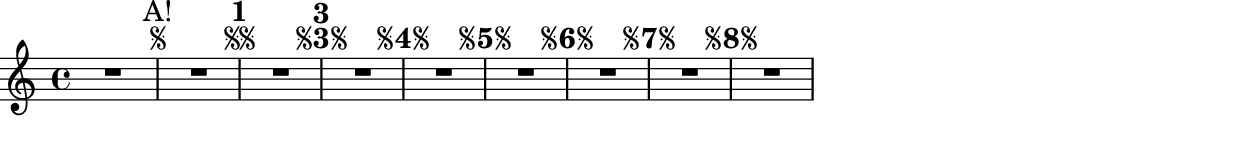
%% Generated by lilypond-book
%% Options: [exampleindent=10.16\mm,indent=0\mm,line-width=160\mm]
\include "lilypond-book-preamble.ly"


% ****************************************************************
% Start cut-&-pastable-section
% ****************************************************************

#(ly:set-option 'eps-box-padding 3.000000)



\paper {
  indent = 0\mm
  line-width = 160\mm
  % offset the left padding, also add 1mm as lilypond creates cropped
  % images with a little space on the right
  line-width = #(- line-width (* mm  3.000000) (* mm 1))
}

\layout {
  
}




% ****************************************************************
% ly snippet:
% ****************************************************************
\sourcefilename "/lilypond-2.24.3/input/regression/mark-tracking-conflict-specific-segno-mark.ly"
\sourcefileline 0
\version "2.23.6"
#(ly:set-option 'warning-as-error #t)

\header {
  texidoc = "LilyPond issues warnings when @code{\\segnoMark @var{n}}
conflicts with certain other simultaneous marks, and engraves only the
first.

Segno marks 1 to@tie{}3 should appear with various rehearsal marks.
Segno marks 4 to@tie{}8 should appear alone."
}

\layout {
  \context {
    \Score
    rehearsalMarkFormatter = #format-mark-numbers
  }
}

\parallelMusic upper,lower {
  R1 \segnoMark 1 |
  R1 \mark "A!" |
  %% no warning

  R1 \segnoMark 2 |
  R1 \mark \default |
  %% no warning

  R1 \segnoMark 3 |
  R1 \mark 3 |
  %% no warning

  R1 \segnoMark 4 |
  R1 \segnoMark \default |
  %% no warning

  R1 \segnoMark 5 |
  R1 \segnoMark 9 |
  #(ly:expect-warning (ly:translate-cpp-warning-scheme
                       "conflict with event: `%s'") "segno-mark-event")
  #(ly:expect-warning (ly:translate-cpp-warning-scheme
                       "discarding event: `%s'") "segno-mark-event")

  R1 \segnoMark 6 |
  R1 \codaMark \default |
  #(ly:expect-warning (ly:translate-cpp-warning-scheme
                       "conflict with event: `%s'") "segno-mark-event")
  #(ly:expect-warning (ly:translate-cpp-warning-scheme
                       "discarding event: `%s'") "coda-mark-event")

  R1 \segnoMark 7 |
  R1 \codaMark 3 |
  #(ly:expect-warning (ly:translate-cpp-warning-scheme
                       "conflict with event: `%s'") "segno-mark-event")
  #(ly:expect-warning (ly:translate-cpp-warning-scheme
                       "discarding event: `%s'") "coda-mark-event")

  R1 \segnoMark 8 |
  R1 \sectionLabel "Coda" |
  #(ly:expect-warning (ly:translate-cpp-warning-scheme
                       "conflict with event: `%s'") "segno-mark-event")
  #(ly:expect-warning (ly:translate-cpp-warning-scheme
                       "discarding event: `%s'") "section-label-event")

  R1 |
  R1 |
}

\new Staff <<
  \new Voice \upper
  \new Voice \lower
>>



% ****************************************************************
% end ly snippet
% ****************************************************************
